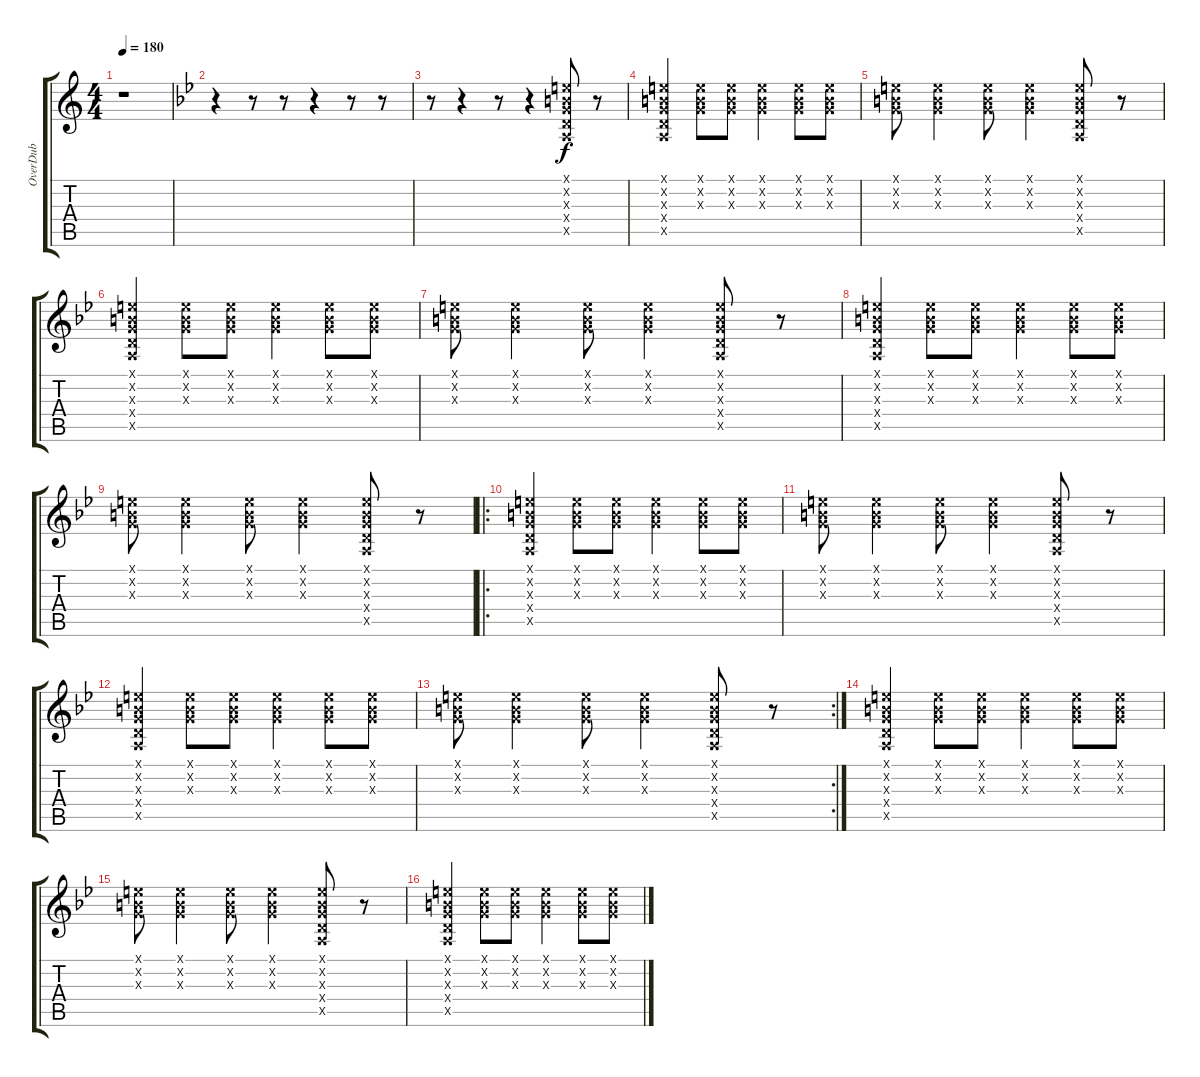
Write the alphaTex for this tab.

\track ("OverDub" "OverDub") {instrument overdrivenguitar}
\staff {score tabs}
\tuning (E4 B3 G3 D3 A2 E2) {hide}
\ts (4 4)
\tempo 180
\clef g2
\ks c
r.1{dy f instrument overdrivenguitar} |
\ks bb
r.4 r.8 r.8 r.4 r.8 r.8 |
r.8 r.4 r.8 r.4 (0.1{x} 0.2{x} 0.3{x} 0.4{x} 0.5{x}).8 r.8 |
(0.1{x} 0.2{x} 0.3{x} 0.4{x} 0.5{x}).4 (0.1{x} 0.2{x} 0.3{x}).8 (0.1{x} 0.2{x} 0.3{x}).8 (0.1{x} 0.2{x} 0.3{x}).4 (0.1{x} 0.2{x} 0.3{x}).8 (0.1{x} 0.2{x} 0.3{x}).8 |
(0.1{x} 0.2{x} 0.3{x}).8 (0.1{x} 0.2{x} 0.3{x}).4 (0.1{x} 0.2{x} 0.3{x}).8 (0.1{x} 0.2{x} 0.3{x}).4 (0.1{x} 0.2{x} 0.3{x} 0.4{x} 0.5{x}).8 r.8 |
(0.1{x} 0.2{x} 0.3{x} 0.4{x} 0.5{x}).4 (0.1{x} 0.2{x} 0.3{x}).8 (0.1{x} 0.2{x} 0.3{x}).8 (0.1{x} 0.2{x} 0.3{x}).4 (0.1{x} 0.2{x} 0.3{x}).8 (0.1{x} 0.2{x} 0.3{x}).8 |
(0.1{x} 0.2{x} 0.3{x}).8 (0.1{x} 0.2{x} 0.3{x}).4 (0.1{x} 0.2{x} 0.3{x}).8 (0.1{x} 0.2{x} 0.3{x}).4 (0.1{x} 0.2{x} 0.3{x} 0.4{x} 0.5{x}).8 r.8 |
(0.1{x} 0.2{x} 0.3{x} 0.4{x} 0.5{x}).4 (0.1{x} 0.2{x} 0.3{x}).8 (0.1{x} 0.2{x} 0.3{x}).8 (0.1{x} 0.2{x} 0.3{x}).4 (0.1{x} 0.2{x} 0.3{x}).8 (0.1{x} 0.2{x} 0.3{x}).8 |
(0.1{x} 0.2{x} 0.3{x}).8 (0.1{x} 0.2{x} 0.3{x}).4 (0.1{x} 0.2{x} 0.3{x}).8 (0.1{x} 0.2{x} 0.3{x}).4 (0.1{x} 0.2{x} 0.3{x} 0.4{x} 0.5{x}).8 r.8 |
\ro
(0.1{x} 0.2{x} 0.3{x} 0.4{x} 0.5{x}).4 (0.1{x} 0.2{x} 0.3{x}).8 (0.1{x} 0.2{x} 0.3{x}).8 (0.1{x} 0.2{x} 0.3{x}).4 (0.1{x} 0.2{x} 0.3{x}).8 (0.1{x} 0.2{x} 0.3{x}).8 |
(0.1{x} 0.2{x} 0.3{x}).8 (0.1{x} 0.2{x} 0.3{x}).4 (0.1{x} 0.2{x} 0.3{x}).8 (0.1{x} 0.2{x} 0.3{x}).4 (0.1{x} 0.2{x} 0.3{x} 0.4{x} 0.5{x}).8 r.8 |
(0.1{x} 0.2{x} 0.3{x} 0.4{x} 0.5{x}).4 (0.1{x} 0.2{x} 0.3{x}).8 (0.1{x} 0.2{x} 0.3{x}).8 (0.1{x} 0.2{x} 0.3{x}).4 (0.1{x} 0.2{x} 0.3{x}).8 (0.1{x} 0.2{x} 0.3{x}).8 |
\rc 2
(0.1{x} 0.2{x} 0.3{x}).8 (0.1{x} 0.2{x} 0.3{x}).4 (0.1{x} 0.2{x} 0.3{x}).8 (0.1{x} 0.2{x} 0.3{x}).4 (0.1{x} 0.2{x} 0.3{x} 0.4{x} 0.5{x}).8 r.8 |
(0.1{x} 0.2{x} 0.3{x} 0.4{x} 0.5{x}).4 (0.1{x} 0.2{x} 0.3{x}).8 (0.1{x} 0.2{x} 0.3{x}).8 (0.1{x} 0.2{x} 0.3{x}).4 (0.1{x} 0.2{x} 0.3{x}).8 (0.1{x} 0.2{x} 0.3{x}).8 |
(0.1{x} 0.2{x} 0.3{x}).8 (0.1{x} 0.2{x} 0.3{x}).4 (0.1{x} 0.2{x} 0.3{x}).8 (0.1{x} 0.2{x} 0.3{x}).4 (0.1{x} 0.2{x} 0.3{x} 0.4{x} 0.5{x}).8 r.8 |
(0.1{x} 0.2{x} 0.3{x} 0.4{x} 0.5{x}).4 (0.1{x} 0.2{x} 0.3{x}).8 (0.1{x} 0.2{x} 0.3{x}).8 (0.1{x} 0.2{x} 0.3{x}).4 (0.1{x} 0.2{x} 0.3{x}).8 (0.1{x} 0.2{x} 0.3{x}).8
